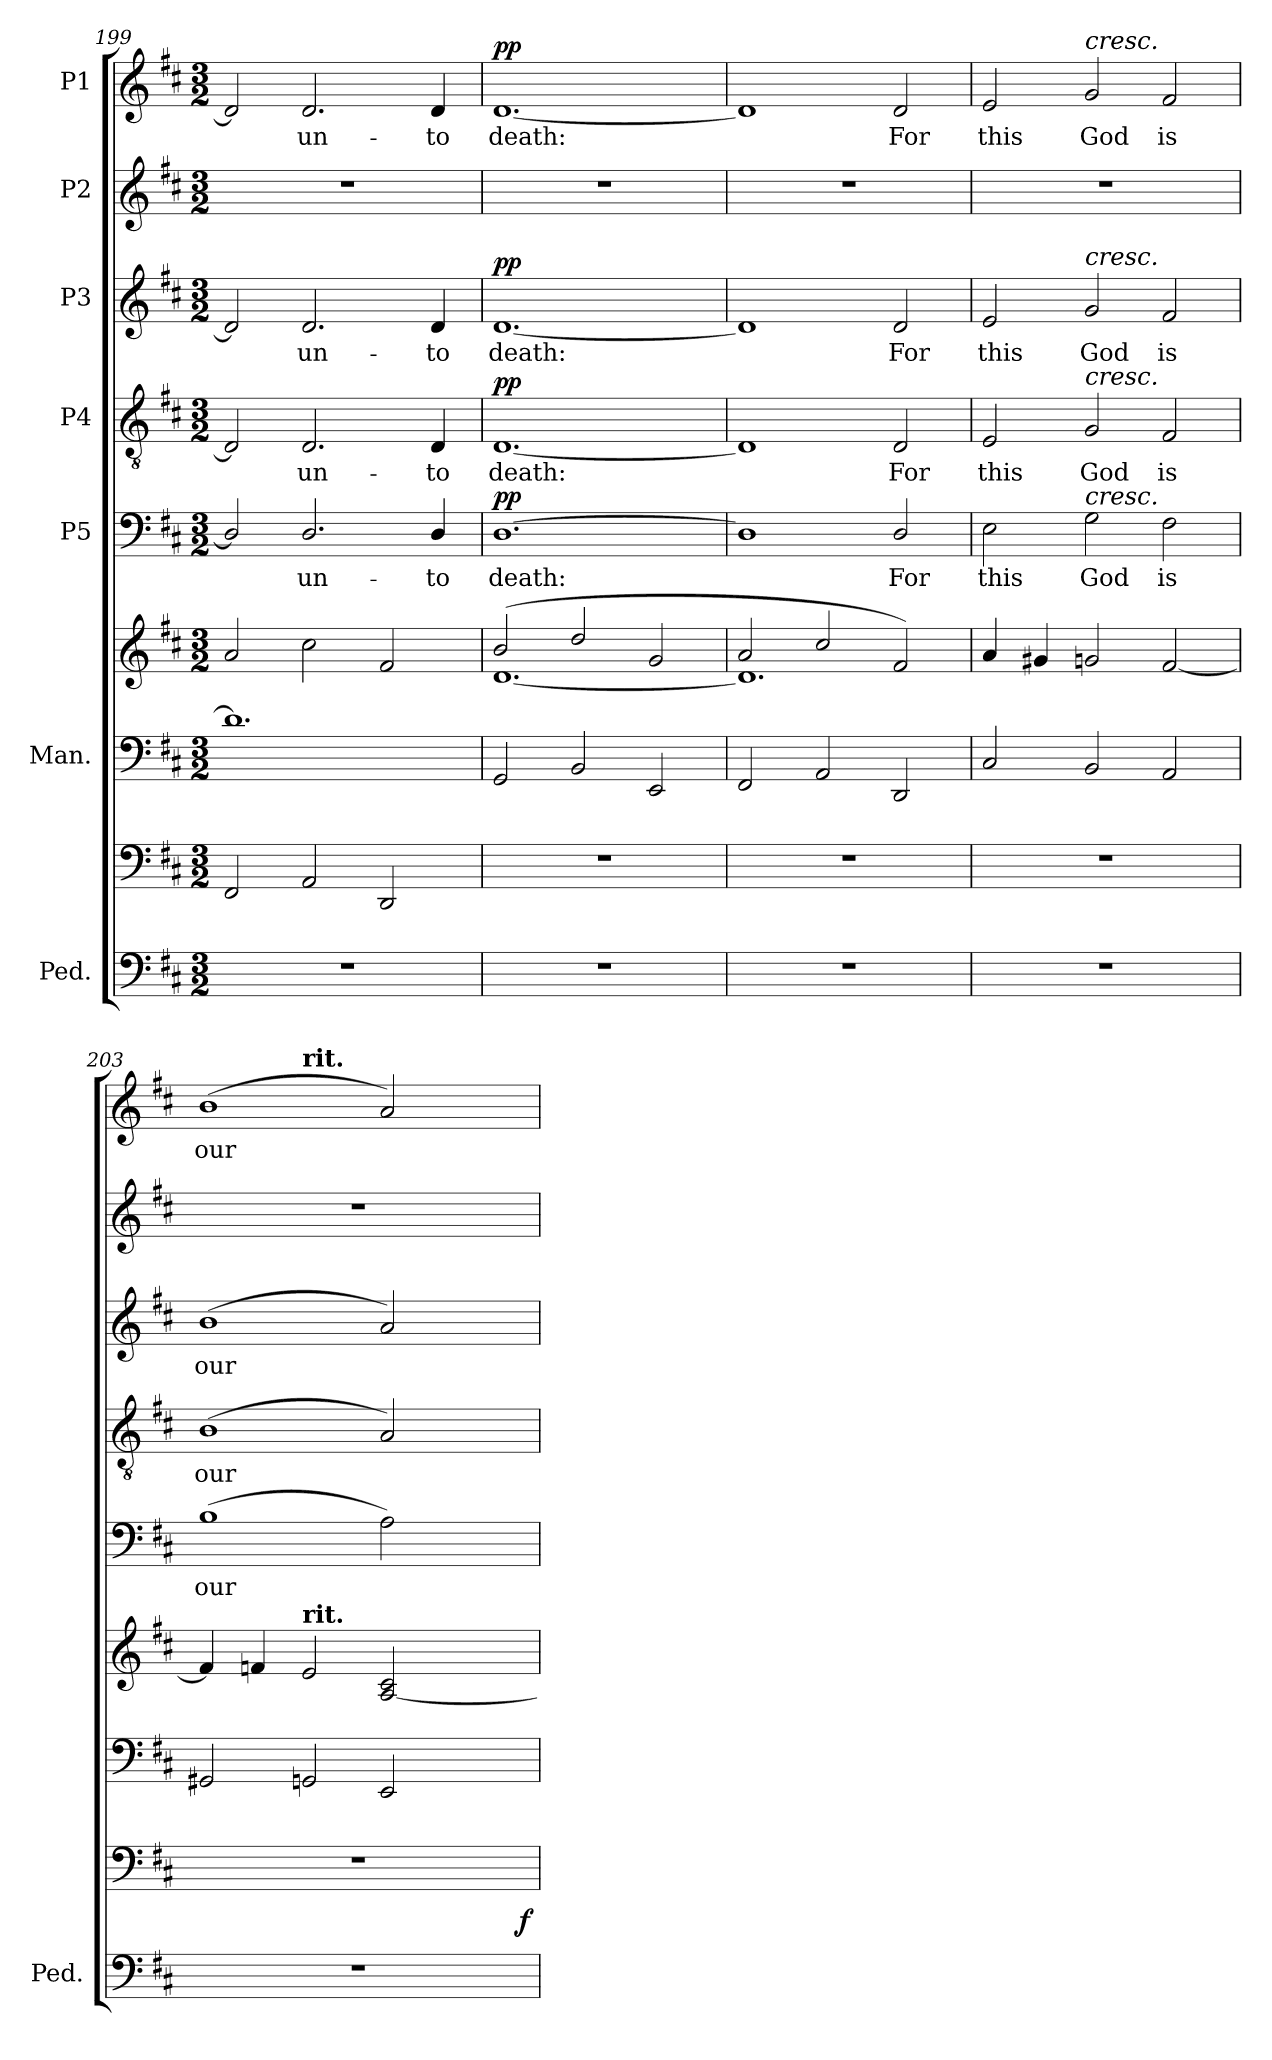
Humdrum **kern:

**kern	**kern	**dynam	**kern	**kern	**kern	**text	**dynam	**kern	**text	**dynam	**kern	**text	**dynam	**kern	**kern	**text	**dynam
*part7	*part7	*part7	*part6	*part6	*part5	*part5	*part5	*part4	*part4	*part4	*part3	*part3	*part3	*part2	*part1	*part1	*part1
*staff9	*staff8	*staff8/9	*staff7	*staff6	*staff5	*staff5	*staff5	*staff4	*staff4	*staff4	*staff3	*staff3	*staff3	*staff2	*staff1	*staff1	*staff1
*I"Ped.	*	*	*I"Man.	*	*I"P5	*	*	*I"P4	*	*	*I"P3	*	*	*I"P2	*I"P1	*	*
*I'Ped.	*	*	*	*	*	*	*	*	*	*	*	*	*	*	*	*	*
*clefF4	*clefF4	*	*clefF4	*clefG2	*clefF4	*	*	*clefGv2	*	*	*clefG2	*	*	*clefG2	*clefG2	*	*
*	*	*	*	*	*	*	*	*ITrd7c12	*	*	*	*	*	*	*	*	*
*k[f#c#]	*k[f#c#]	*	*k[f#c#]	*k[f#c#]	*k[f#c#]	*	*	*k[f#c#]	*	*	*k[f#c#]	*	*	*k[f#c#]	*k[f#c#]	*	*
*D:	*D:	*	*D:	*D:	*D:	*	*	*D:	*	*	*D:	*	*	*D:	*D:	*	*
*M3/2	*M3/2	*	*M3/2	*M3/2	*M3/2	*	*	*M3/2	*	*	*M3/2	*	*	*M3/2	*M3/2	*	*
=199	=199	=199	=199	=199	=199	=199	=199	=199	=199	=199	=199	=199	=199	=199	=199	=199	=199
!LO:N:vis=1	!	!	!	!	!	!	!	!	!	!	!	!	!	!LO:N:vis=1	!	!	!
1.r	2FF#i/	.	1.di]	2ai/	2Di/]	.	.	2DDi/]	.	.	2di/]	.	.	1.r	2di/]	.	.
!	!	!	!	!	!	!LO:LY:b:color=#000000	!	!	!	!	!	!	!	!	!	!	!
!	!	!	!	!	!	!	!	!	!LO:LY:b:color=#000000	!	!	!	!	!	!	!	!
!	!	!	!	!	!	!	!	!	!	!	!	!LO:LY:b:color=#000000	!	!	!	!	!
!	!	!	!	!	!	!	!	!	!	!	!	!	!	!	!	!LO:LY:b:color=#000000	!
.	2AAi/	.	.	2cc#i\	2.Di/	un-	.	2.DDi/	un-	.	2.di/	un-	.	.	2.di/	un-	.
.	2DDi/	.	.	2f#i/	.	.	.	.	.	.	.	.	.	.	.	.	.
!	!	!	!	!	!	!LO:LY:b:color=#000000	!	!	!	!	!	!	!	!	!	!	!
!	!	!	!	!	!	!	!	!	!LO:LY:b:color=#000000	!	!	!	!	!	!	!	!
!	!	!	!	!	!	!	!	!	!	!	!	!LO:LY:b:color=#000000	!	!	!	!	!
!	!	!	!	!	!	!	!	!	!	!	!	!	!	!	!	!LO:LY:b:color=#000000	!
.	.	.	.	.	4Di/	-to	.	4DDi/	-to	.	4di/	-to	.	.	4di/	-to	.
=200	=200	=200	=200	=200	=200	=200	=200	=200	=200	=200	=200	=200	=200	=200	=200	=200	=200
!LO:N:vis=1	!LO:N:vis=1	!	!	!	!	!	!	!	!	!	!	!	!	!	!	!	!
*	*	*	*	*^	*	*	*	*	*	*	*	*	*	*	*	*	*
!	!	!	!	!	!	!	!LO:LY:b:color=#000000	!	!	!	!	!	!	!	!	!	!	!
!	!	!	!	!	!	!	!	!	!	!LO:LY:b:color=#000000	!	!	!	!	!	!	!	!
!	!	!	!	!	!	!	!	!	!	!	!	!	!LO:LY:b:color=#000000	!	!LO:N:vis=1	!	!	!
!	!	!	!	!	!	!	!	!	!	!	!	!	!	!	!	!	!LO:LY:b:color=#000000	!
1.r	1.r	.	2GGi/	(2bi/	[1.di	[1.Di	death:	pp	[1.DDi	death:	pp	[1.di	death:	pp	1.r	[1.di	death:	pp
.	.	.	2BBi/	2ddi/	.	.	.	.	.	.	.	.	.	.	.	.	.	.
.	.	.	2EEi/	2gi/	.	.	.	.	.	.	.	.	.	.	.	.	.	.
=201	=201	=201	=201	=201	=201	=201	=201	=201	=201	=201	=201	=201	=201	=201	=201	=201	=201	=201
!LO:N:vis=1	!LO:N:vis=1	!	!	!	!	!	!	!	!	!	!	!	!	!	!LO:N:vis=1	!	!	!
1.r	1.r	.	2FF#i/	2ai/	1.di]	1Di]	.	.	1DDi]	.	.	1di]	.	.	1.r	1di]	.	.
.	.	.	2AAi/	2cc#i/	.	.	.	.	.	.	.	.	.	.	.	.	.	.
!	!	!	!	!	!	!	!LO:LY:b:color=#000000	!	!	!	!	!	!	!	!	!	!	!
!	!	!	!	!	!	!	!	!	!	!LO:LY:b:color=#000000	!	!	!	!	!	!	!	!
!	!	!	!	!	!	!	!	!	!	!	!	!	!LO:LY:b:color=#000000	!	!	!	!	!
!	!	!	!	!	!	!	!	!	!	!	!	!	!	!	!	!	!LO:LY:b:color=#000000	!
.	.	.	2DDi/	2f#i/)	.	2Di/	For	.	2DDi/	For	.	2di/	For	.	.	2di/	For	.
*	*	*	*	*v	*v	*	*	*	*	*	*	*	*	*	*	*	*	*
=202	=202	=202	=202	=202	=202	=202	=202	=202	=202	=202	=202	=202	=202	=202	=202	=202	=202
!LO:N:vis=1	!LO:N:vis=1	!	!	!	!	!	!	!	!	!	!	!	!	!	!	!	!
!	!	!	!	!	!	!LO:LY:b:color=#000000	!	!	!	!	!	!	!	!	!	!	!
!	!	!	!	!	!	!	!	!	!LO:LY:b:color=#000000	!	!	!	!	!	!	!	!
!	!	!	!	!	!	!	!	!	!	!	!	!LO:LY:b:color=#000000	!	!LO:N:vis=1	!	!	!
!	!	!	!	!	!	!	!	!	!	!	!	!	!	!	!	!LO:LY:b:color=#000000	!
1.r	1.r	.	2C#i/	4ai/	2Ei\	this	.	2EEi/	this	.	2ei/	this	.	1.r	2ei/	this	.
.	.	.	.	4g#Xi/	.	.	.	.	.	.	.	.	.	.	.	.	.
!	!	!	!	!	!	!LO:LY:b:color=#000000	!	!	!	!	!	!	!	!	!	!	!
!	!	!	!	!	!	!	!	!	!LO:LY:b:color=#000000	!	!	!	!	!	!	!	!
!	!	!	!	!	!	!	!	!	!	!	!	!LO:LY:b:color=#000000	!	!	!	!	!
!	!	!	!	!	!	!	!	!	!	!	!	!	!	!	!LO:TX:a:i:t=cresc.	!	!
!	!	!	!	!	!	!	!	!	!	!	!LO:TX:a:i:t=cresc.	!	!	!	!	!	!
!	!	!	!	!	!	!	!	!LO:TX:a:i:t=cresc.	!	!	!	!	!	!	!	!	!
!	!	!	!	!	!LO:TX:a:i:t=cresc.	!	!	!	!	!	!	!	!	!	!	!	!
!	!	!	!	!	!	!	!	!	!	!	!	!	!	!	!	!LO:LY:b:color=#000000	!
.	.	.	2BBi/	2gni/	2Gi\	God	.	2GGi/	God	.	2gi/	God	.	.	2gi/	God	.
!	!	!	!	!	!	!LO:LY:b:color=#000000	!	!	!	!	!	!	!	!	!	!	!
!	!	!	!	!	!	!	!	!	!LO:LY:b:color=#000000	!	!	!	!	!	!	!	!
!	!	!	!	!	!	!	!	!	!	!	!	!LO:LY:b:color=#000000	!	!	!	!	!
!	!	!	!	!	!	!	!	!	!	!	!	!	!	!	!	!LO:LY:b:color=#000000	!
.	.	.	2AAi/	[2f#i/	2F#i\	is	.	2FF#i/	is	.	2f#i/	is	.	.	2f#i/	is	.
!!LO:PB:g=z
=203	=203	=203	=203	=203	=203	=203	=203	=203	=203	=203	=203	=203	=203	=203	=203	=203	=203
!LO:N:vis=1	!LO:N:vis=1	!	!	!	!	!	!	!	!	!	!	!	!	!	!	!	!
!	!	!	!	!	!	!LO:LY:b:color=#000000	!	!	!	!	!	!	!	!	!	!	!
!	!	!	!	!	!	!	!	!	!LO:LY:b:color=#000000	!	!	!	!	!	!	!	!
!	!	!	!	!	!	!	!	!	!	!	!	!LO:LY:b:color=#000000	!	!LO:N:vis=1	!	!	!
!	!	!	!	!	!	!	!	!	!	!	!	!	!	!	!	!LO:LY:b:color=#000000	!
*	*^	*	*	*	*	*	*	*	*	*	*	*	*	*	*^	*	*
1.r	1.r	1ryy	.	2GG#Xi/	4f#i/]	(1Bi	our	.	(1BBi	our	.	(1bi	our	.	1.r	(1bi	2ryy	our	.
.	.	.	.	.	4fni/	.	.	.	.	.	.	.	.	.	.	.	.	.	.
!	!	!	!	!	!	!	!	!	!	!	!	!	!	!	!	!	!LO:TX:a:B:t=rit.	!	!
!	!	!	!	!	!LO:TX:a:B:t=rit.	!	!	!	!	!	!	!	!	!	!	!	!	!	!
.	.	.	.	2GGni/	2ei/	.	.	.	.	.	.	.	.	.	.	.	1ryy	.	.
.	.	4ryy	.	2EEi/	[2Ai/ 2c#i	2Ai\)	.	.	2AAi/)	.	.	2ai/)	.	.	.	2ai/)	.	.	.
.	.	8ryy	.	.	.	.	.	.	.	.	.	.	.	.	.	.	.	.	.
.	.	16ryy	.	.	.	.	.	.	.	.	.	.	.	.	.	.	.	.	.
.	.	32ryy	.	.	.	.	.	.	.	.	.	.	.	.	.	.	.	.	.
.	.	64ryy	.	.	.	.	.	.	.	.	.	.	.	.	.	.	.	.	.
.	.	128...ryy	.	.	.	.	.	.	.	.	.	.	.	.	.	.	.	.	.
.	.	1024ryy	f	.	.	.	.	.	.	.	.	.	.	.	.	.	.	.	.
*	*v	*v	*	*	*	*	*	*	*	*	*	*	*	*	*	*v	*v	*	*
=	=	=	=	=	=	=	=	=	=	=	=	=	=	=	=	=	=
*-	*-	*-	*-	*-	*-	*-	*-	*-	*-	*-	*-	*-	*-	*-	*-	*-	*-
